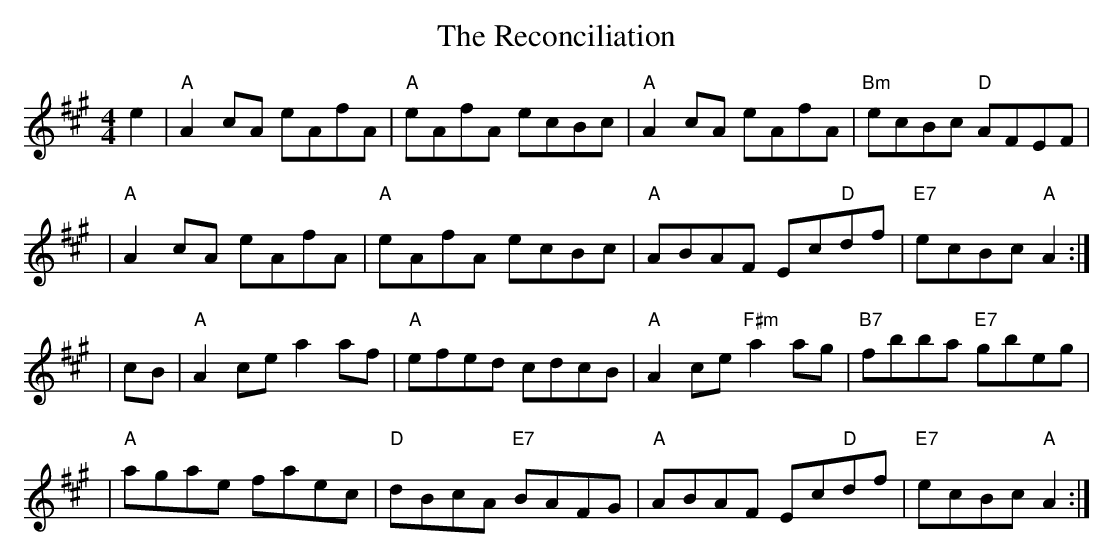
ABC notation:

X:1
T: The Reconciliation
M: 4/4
L: 1/8
K: A
e2 | "A"A2 cA eAfA | "A"eAfA ecBc | "A"A2 cA eAfA | "Bm"ecBc "D"AFEF |
| "A" A2 cA eAfA | "A" eAfA ecBc | "A" ABAF Ec"D"df | "E7" ecBc "A" A2 :|
|cB | "A" A2 ce a2 af | "A" efed cdcB | "A" A2 ce "F#m"a2 ag | "B7"fbba "E7"gbeg |
| "A" agae faec | "D" dBcA "E7" BAFG | "A"ABAF Ec"D"df | "E7"ecBc "A"A2 :|
